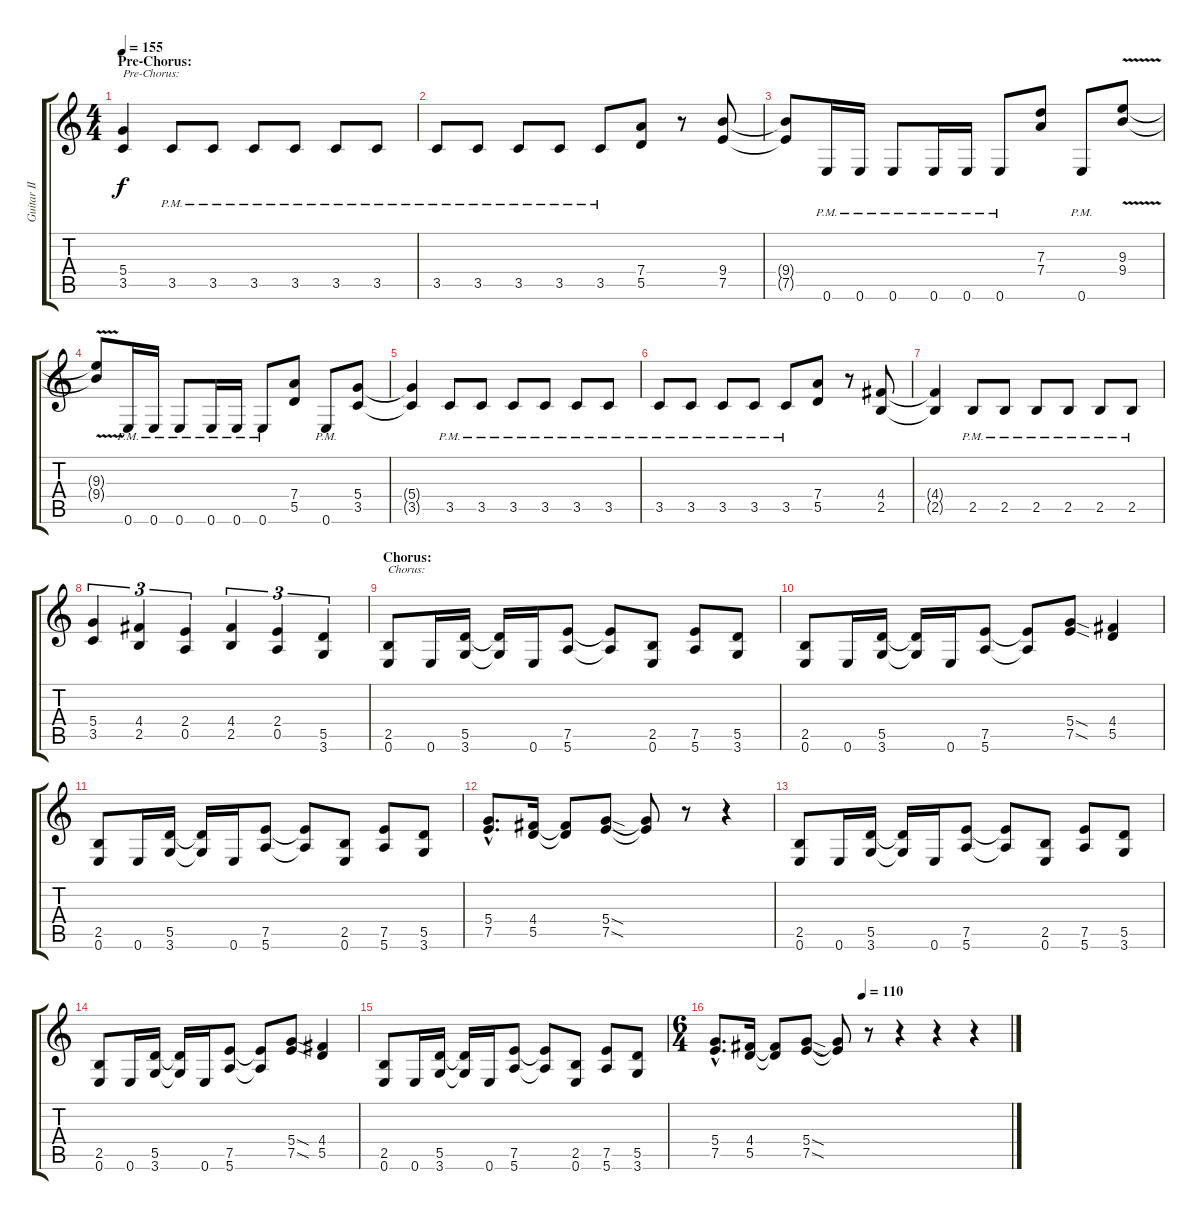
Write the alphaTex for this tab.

\track ("Guitar II" "Guitar II") {instrument distortionguitar}
\staff {score tabs}
\tuning (E4 B3 G3 D3 A2 E2) {hide}
\ts (4 4)
\section ("" "Pre-Chorus:")
\tempo 155
\clef g2
\ks c
(5.4 3.5).4{txt "Pre-Chorus:" dy f} 3.5{pm}.8 3.5{pm}.8 3.5{pm}.8 3.5{pm}.8 3.5{pm}.8 3.5{pm}.8 |
3.5{pm}.8 3.5{pm}.8 3.5{pm}.8 3.5{pm}.8 3.5{pm}.8 (7.4 5.5).8 r.8 (9.4 7.5).8 |
(9.4{t} 7.5{t}).8 0.6{pm}.16 0.6{pm}.16 0.6{pm}.8 0.6{pm}.16 0.6{pm}.16 0.6{pm}.8 (7.3 7.4).8 0.6{pm}.8 (9.3{v} 9.4).8 |
(9.3{t} 9.4{t}).8 0.6{pm}.16 0.6{pm}.16 0.6{pm}.8 0.6{pm}.16 0.6{pm}.16 0.6{pm}.8 (7.4 5.5).8 0.6{pm}.8 (5.4 3.5).8 |
(5.4{t} 3.5{t}).4 3.5{pm}.8 3.5{pm}.8 3.5{pm}.8 3.5{pm}.8 3.5{pm}.8 3.5{pm}.8 |
3.5{pm}.8 3.5{pm}.8 3.5{pm}.8 3.5{pm}.8 3.5{pm}.8 (7.4 5.5).8 r.8 (4.4 2.5).8 |
(4.4{t} 2.5{t}).4 2.5{pm}.8 2.5{pm}.8 2.5{pm}.8 2.5{pm}.8 2.5{pm}.8 2.5{pm}.8 |
(5.4 3.5).4{tu (3 2)} (4.4 2.5).4{tu (3 2)} (2.4 0.5).4{tu (3 2)} (4.4 2.5).4{tu (3 2)} (2.4 0.5).4{tu (3 2)} (5.5 3.6).4{tu (3 2)} |
\section ("" "Chorus:")
(2.5 0.6).8{txt "Chorus:"} 0.6.16 (5.5 3.6).16 (5.5{t} 3.6{t}).16 0.6.16 (7.5 5.6).8 (7.5{t} 5.6{t}).8 (2.5 0.6).8 (7.5 5.6).8 (5.5 3.6).8 |
(2.5 0.6).8 0.6.16 (5.5 3.6).16 (5.5{t} 3.6{t}).16 0.6.16 (7.5 5.6).8 (7.5{t} 5.6{t}).8 (5.4{sod} 7.5{sod}).8 (4.4 5.5).4 |
(2.5 0.6).8 0.6.16 (5.5 3.6).16 (5.5{t} 3.6{t}).16 0.6.16 (7.5 5.6).8 (7.5{t} 5.6{t}).8 (2.5 0.6).8 (7.5 5.6).8 (5.5 3.6).8 |
(5.4{hac} 7.5{hac}).8{d} (4.4 5.5).16 (4.4{t} 5.5{t}).8 (5.4{sod} 7.5{sod}).8 (5.4{t} 7.5{t}).8 r.8 r.4 |
(2.5 0.6).8 0.6.16 (5.5 3.6).16 (5.5{t} 3.6{t}).16 0.6.16 (7.5 5.6).8 (7.5{t} 5.6{t}).8 (2.5 0.6).8 (7.5 5.6).8 (5.5 3.6).8 |
(2.5 0.6).8 0.6.16 (5.5 3.6).16 (5.5{t} 3.6{t}).16 0.6.16 (7.5 5.6).8 (7.5{t} 5.6{t}).8 (5.4{sod} 7.5{sod}).8 (4.4 5.5).4 |
(2.5 0.6).8 0.6.16 (5.5 3.6).16 (5.5{t} 3.6{t}).16 0.6.16 (7.5 5.6).8 (7.5{t} 5.6{t}).8 (2.5 0.6).8 (7.5 5.6).8 (5.5 3.6).8 |
\ts (6 4)
\tempo (110 0.5)
(5.4{hac} 7.5{hac}).8{d} (4.4 5.5).16 (4.4{t} 5.5{t}).8 (5.4{sod} 7.5{sod}).8 (5.4{t} 7.5{t}).8 r.8 r.4 r.4 r.4
